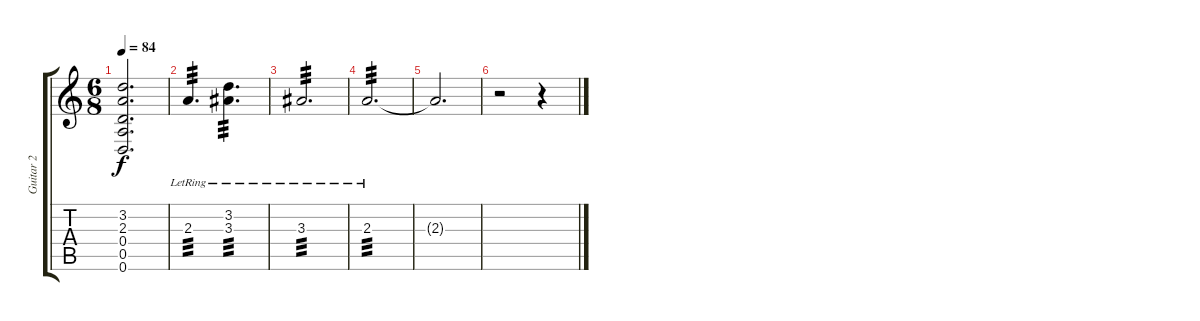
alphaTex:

\track ("Guitar 2" "Guitar 2") {instrument distortionguitar}
\staff {score tabs}
\tuning (E4 B3 G3 D3 A2 D2) {hide}
\ts (6 8)
\tempo 84
\clef g2
\ks c
(3.2{t} 2.3{t} 0.4{t} 0.5{t} 0.6{t}).2{d dy f} |
2.3{lr}.4{d tp 3} (3.2{lr} 3.3{lr}).4{d tp 3} |
3.3{lr}.2{d tp 3} |
2.3{lr}.2{d tp 3} |
2.3{t}.2{d} |
r.2 r.4
